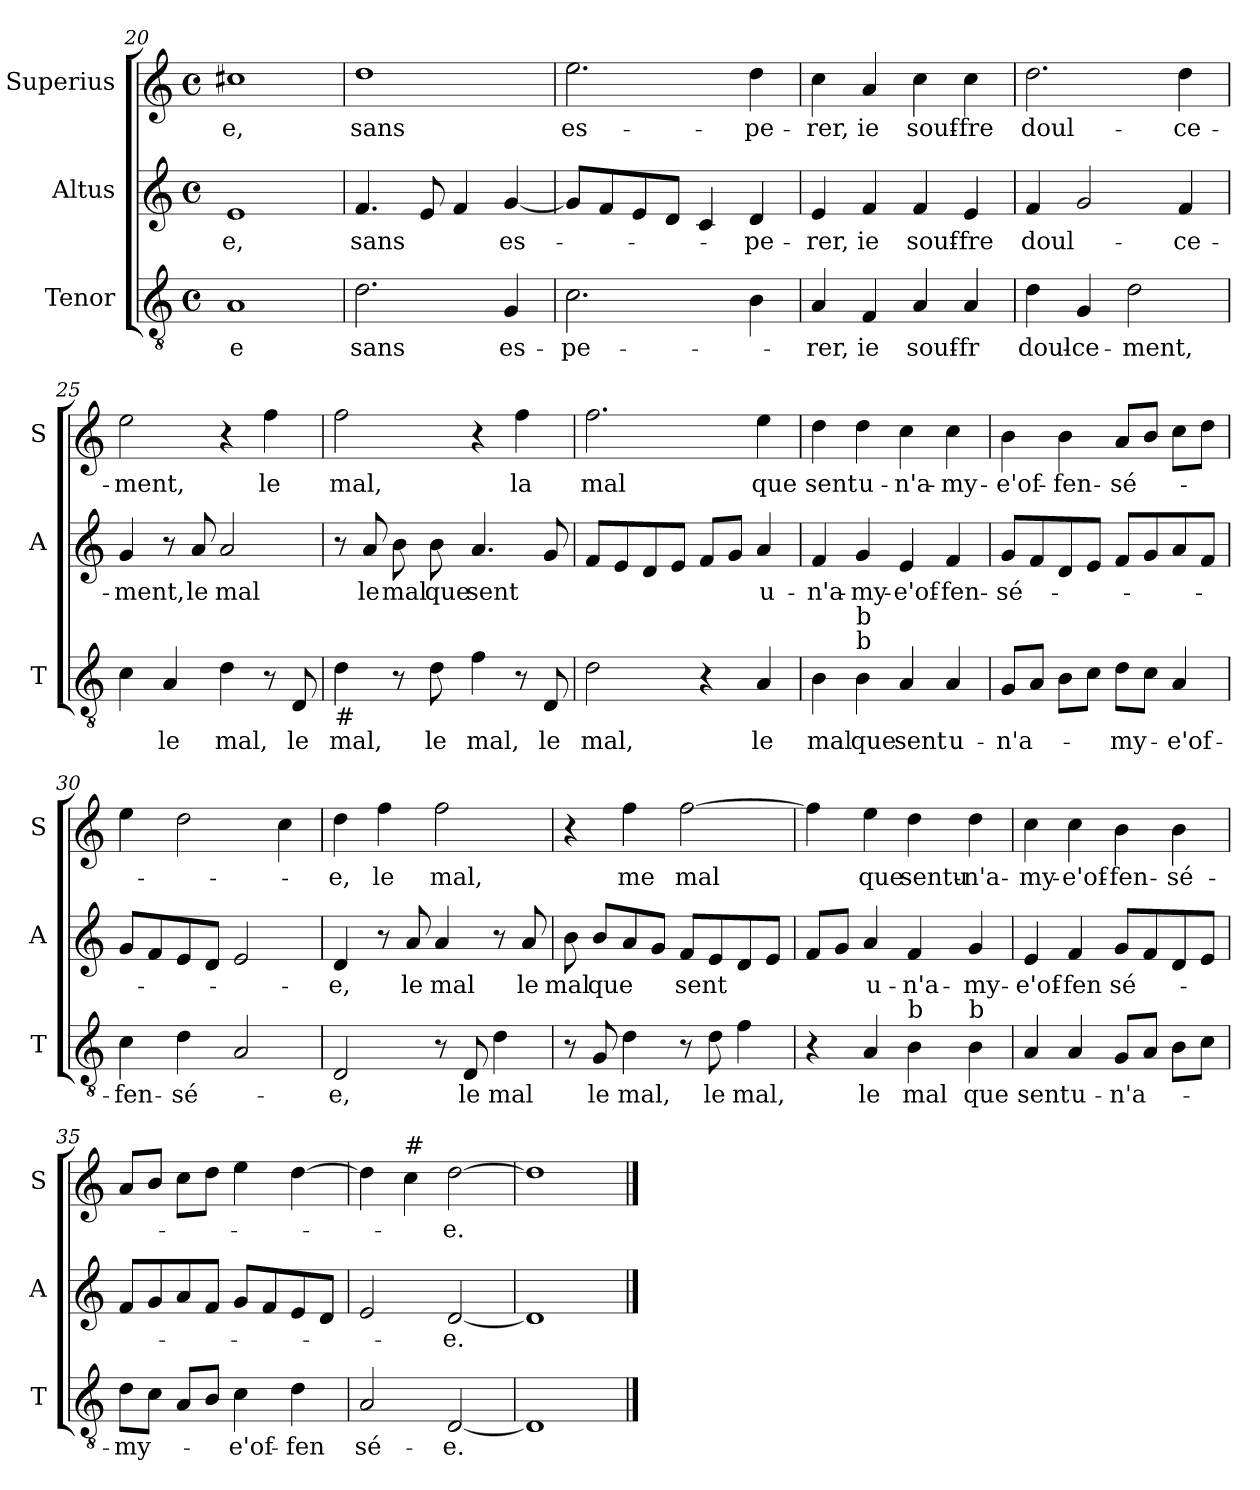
**kern	**text	**kern	**text	**kern	**text
*part3	*part3	*part2	*part2	*part1	*part1
*staff3	*staff3	*staff2	*staff2	*staff1	*staff1
*I"Tenor	*	*I"Altus	*	*I"Superius	*
*I'T	*	*I'A	*	*I'S	*
*clefGv2	*	*clefG2	*	*clefG2	*
*k[]	*	*k[]	*	*k[]	*
*C:	*	*C:	*	*C:	*
*M4/4	*	*M4/4	*	*M4/4	*
*met(c)	*	*met(c)	*	*met(c)	*
=20	=20	=20	=20	=20	=20
!	!LO:LY:b	!	!LO:LY:b	!	!LO:LY:b
1A	-e	1e	-e,	1cc#X	-e,
=21	=21	=21	=21	=21	=21
!	!LO:LY:b	!	!LO:LY:b	!	!LO:LY:b
2.d\	sans	4.f/	sans	1dd	sans
.	.	8e/	.	.	.
.	.	4f/	.	.	.
!	!LO:LY:b	!	!LO:LY:b	!	!
4G/	es-	[4g/	es-	.	.
!!LO:LB:g=z
=22	=22	=22	=22	=22	=22
!	!LO:LY:b	!	!	!	!LO:LY:b
2.c\	-pe-	8g/L]	.	2.ee\	es-
.	.	8f/	.	.	.
.	.	8e/	.	.	.
.	.	8d/J	.	.	.
.	.	4c/	.	.	.
!	!	!	!LO:LY:b	!	!LO:LY:b
4B\	.	4d/	-pe-	4dd\	-pe-
=23	=23	=23	=23	=23	=23
!	!LO:LY:b	!	!LO:LY:b	!	!LO:LY:b
4A/	-rer,	4e/	-rer,	4cc\	-rer,
!	!LO:LY:b	!	!LO:LY:b	!	!LO:LY:b
4F/	ie	4f/	ie	4a/	ie
!	!LO:LY:b	!	!LO:LY:b	!	!LO:LY:b
4A/	souf-	4f/	souf-	4cc\	souf-
!	!LO:LY:b	!	!LO:LY:b	!	!LO:LY:b
4A/	-fr	4e/	-fre	4cc\	-fre
=24	=24	=24	=24	=24	=24
!	!LO:LY:b	!	!LO:LY:b	!	!LO:LY:b
4d\	doul-	4f/	doul-	2.dd\	doul-
!	!LO:LY:b	!	!	!	!
4G/	-ce-	2g/	.	.	.
!	!LO:LY:b	!	!	!	!
2d\	-ment,	.	.	.	.
!	!	!	!LO:LY:b	!	!LO:LY:b
.	.	4f/	-ce-	4dd\	-ce-
=25	=25	=25	=25	=25	=25
!	!	!	!LO:LY:b	!	!LO:LY:b
4c\	.	4g/	-ment,	2ee\	-ment,
!	!LO:LY:b	!	!	!	!
4A/	le	8r	.	.	.
!	!	!	!LO:LY:b	!	!
.	.	8a/	le	.	.
!	!LO:LY:b	!	!LO:LY:b	!	!
4d\	mal,	2a/	mal	4r	.
!	!	!	!	!	!LO:LY:b
8r	.	.	.	4ff\	le
!	!LO:LY:b	!	!	!	!
8D/	le	.	.	.	.
=26	=26	=26	=26	=26	=26
!LO:TX:b:t=#	!	!	!	!	!
!	!LO:LY:b	!	!	!	!LO:LY:b
4d\	mal,	8r	.	2ff\	mal,
!	!	!	!LO:LY:b	!	!
.	.	8a/	le	.	.
!	!	!	!LO:LY:b	!	!
8r	.	8b\	mal	.	.
!	!LO:LY:b	!	!LO:LY:b	!	!
8d\	le	8b\	que	.	.
!	!LO:LY:b	!	!LO:LY:b	!	!
4f\	mal,	4.a/	sent	4r	.
!	!	!	!	!	!LO:LY:b
8r	.	.	.	4ff\	la
!	!LO:LY:b	!	!	!	!
8D/	le	8g/	.	.	.
!!LO:LB:g=z
=27	=27	=27	=27	=27	=27
!	!LO:LY:b	!	!	!	!LO:LY:b
2d\	mal,	8f/L	.	2.ff\	mal
.	.	8e/	.	.	.
.	.	8d/	.	.	.
.	.	8e/J	.	.	.
4r	.	8f/L	.	.	.
.	.	8g/J	.	.	.
!	!LO:LY:b	!	!LO:LY:b	!	!LO:LY:b
4A/	le	4a/	u-	4ee\	que
=28	=28	=28	=28	=28	=28
!	!LO:LY:b	!	!LO:LY:b	!	!LO:LY:b
4B\	mal	4f/	-n'a-	4dd\	sent
!LO:TX:a:t=b	!	!	!	!	!
!LO:TX:a:t=b	!	!	!	!	!
!	!LO:LY:b	!	!LO:LY:b	!	!LO:LY:b
4B\	que	4g/	-my-	4dd\	u-
!	!LO:LY:b	!	!LO:LY:b	!	!LO:LY:b
4A/	sent	4e/	-e'of-	4cc\	-n'a-
!	!LO:LY:b	!	!LO:LY:b	!	!LO:LY:b
4A/	u-	4f/	-fen-	4cc\	-my-
=29	=29	=29	=29	=29	=29
!	!LO:LY:b	!	!LO:LY:b	!	!LO:LY:b
8G/L	-n'a-	8g/L	-sé-	4b\	-e'of-
8A/J	.	8f/	.	.	.
!	!	!	!	!	!LO:LY:b
8B\L	.	8d/	.	4b\	-fen-
8c\J	.	8e/J	.	.	.
!	!LO:LY:b	!	!	!	!LO:LY:b
8d\L	-my-	8f/L	.	8a/L	-sé-
8c\J	.	8g/	.	8b/J	.
!	!LO:LY:b	!	!	!	!
4A/	-e'of-	8a/	.	8cc\L	.
.	.	8f/J	.	8dd\J	.
=30	=30	=30	=30	=30	=30
!	!LO:LY:b	!	!	!	!
4c\	-fen-	8g/L	.	4ee\	.
.	.	8f/	.	.	.
!	!LO:LY:b	!	!	!	!
4d\	-sé-	8e/	.	2dd\	.
.	.	8d/J	.	.	.
2A/	.	2e/	.	.	.
.	.	.	.	4cc\	.
=31	=31	=31	=31	=31	=31
!	!LO:LY:b	!	!LO:LY:b	!	!LO:LY:b
2D/	-e,	4d/	-e,	4dd\	-e,
!	!	!	!	!	!LO:LY:b
.	.	8r	.	4ff\	le
!	!	!	!LO:LY:b	!	!
.	.	8a/	le	.	.
!	!	!	!LO:LY:b	!	!LO:LY:b
8r	.	4a/	mal	2ff\	mal,
!	!LO:LY:b	!	!	!	!
8D/	le	.	.	.	.
!	!LO:LY:b	!	!	!	!
4d\	mal	8r	.	.	.
!	!	!	!LO:LY:b	!	!
.	.	8a/	le	.	.
!!LO:LB:g=z
=32	=32	=32	=32	=32	=32
!	!	!	!LO:LY:b	!	!
8r	.	8b\	mal	4r	.
!	!LO:LY:b	!	!LO:LY:b	!	!
8G/	le	8b/L	que	.	.
!	!LO:LY:b	!	!	!	!LO:LY:b
4d\	mal,	8a/	.	4ff\	me
.	.	8g/J	.	.	.
!	!	!	!LO:LY:b	!	!LO:LY:b
8r	.	8f/L	sent	[2ff\	mal
!	!LO:LY:b	!	!	!	!
8d\	le	8e/	.	.	.
!	!LO:LY:b	!	!	!	!
4f\	mal,	8d/	.	.	.
.	.	8e/J	.	.	.
=33	=33	=33	=33	=33	=33
4r	.	8f/L	.	4ff\]	.
.	.	8g/J	.	.	.
!	!LO:LY:b	!	!LO:LY:b	!	!LO:LY:b
4A/	le	4a/	u-	4ee\	que
!LO:TX:a:t=b	!	!	!	!	!
!	!LO:LY:b	!	!LO:LY:b	!	!LO:LY:b
4B\	mal	4f/	-n'a-	4dd\	sentu-
!LO:TX:a:t=b	!	!	!	!	!
!	!LO:LY:b	!	!LO:LY:b	!	!LO:LY:b
4B\	que	4g/	-my-	4dd\	-n'a-
=34	=34	=34	=34	=34	=34
!	!LO:LY:b	!	!LO:LY:b	!	!LO:LY:b
4A/	sent	4e/	-e'of-	4cc\	-my-
!	!LO:LY:b	!	!LO:LY:b	!	!LO:LY:b
4A/	u-	4f/	-fen	4cc\	-e'of-
!	!LO:LY:b	!	!LO:LY:b	!	!LO:LY:b
8G/L	-n'a-	8g/L	sé-	4b\	-fen-
8A/J	.	8f/	.	.	.
!	!	!	!	!	!LO:LY:b
8B\L	.	8d/	.	4b\	-sé-
8c\J	.	8e/J	.	.	.
=35	=35	=35	=35	=35	=35
!	!LO:LY:b	!	!	!	!
8d\L	-my-	8f/L	.	8a/L	.
8c\J	.	8g/	.	8b/J	.
8A/L	.	8a/	.	8cc\L	.
8B/J	.	8f/J	.	8dd\J	.
!	!LO:LY:b	!	!	!	!
4c\	-e'of-	8g/L	.	4ee\	.
.	.	8f/	.	.	.
!	!LO:LY:b	!	!	!	!
4d\	-fen	8e/	.	[4dd\	.
.	.	8d/J	.	.	.
=36	=36	=36	=36	=36	=36
!	!LO:LY:b	!	!	!	!
2A/	sé-	2e/	.	4dd\]	.
!	!	!	!	!LO:TX:a:t=#	!
.	.	.	.	4cc\	.
!	!LO:LY:b	!	!LO:LY:b	!	!LO:LY:b
[2D/	-e.	[2d/	-e.	[2dd\	-e.
=37	=37	=37	=37	=37	=37
1D]	.	1d]	.	1dd]	.
==	==	==	==	==	==
*-	*-	*-	*-	*-	*-
